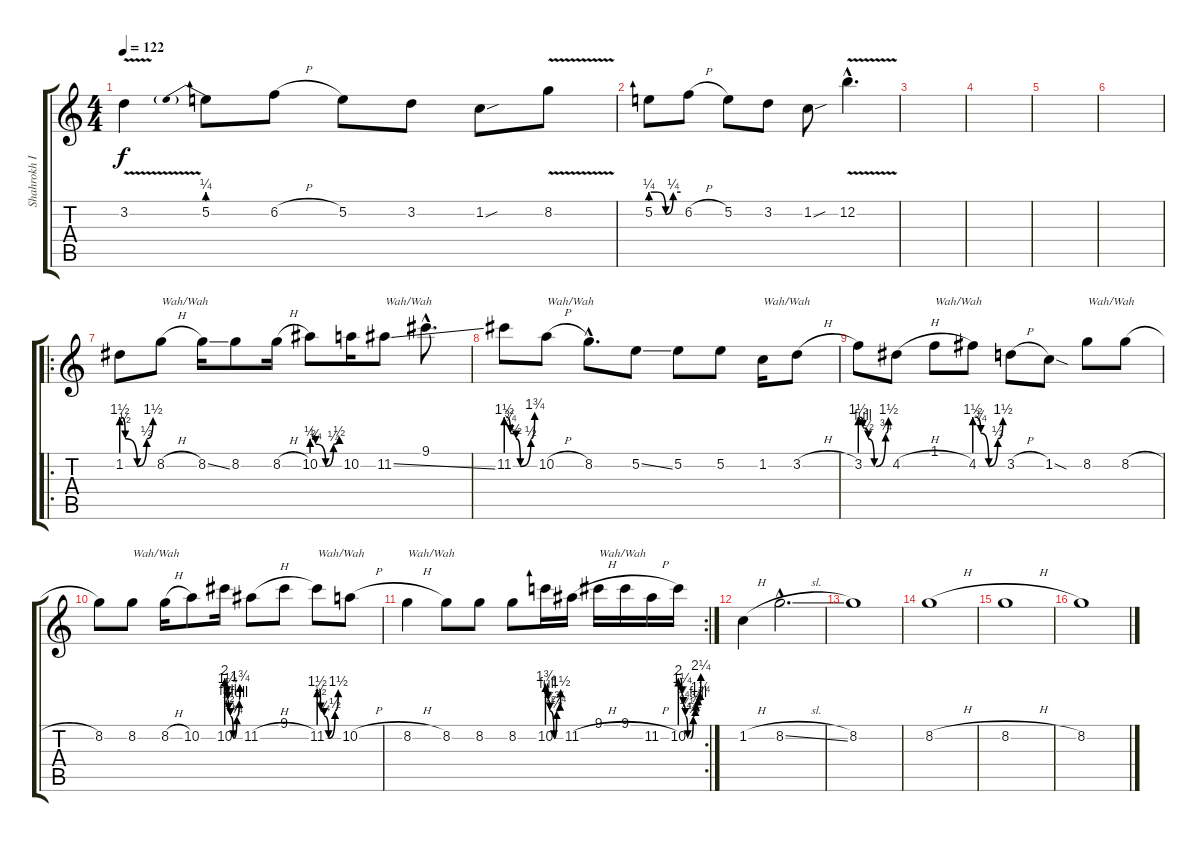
\track ("Shahrokh Izadkhah" "Shahrokh I") {instrument overdrivenguitar}
\staff {score tabs}
\tuning (E4 B3 G3 D3 A2 E2) {hide}
\ts (4 4)
\tempo 122
\clef g2
\ks c
3.2{v}.4{dy f} 5.2{be (prebend 0 1 60 1)}.8 6.2{h}.8 5.2.8 3.2.8 1.2{sou}.8 8.2{v}.8 |
5.2{be (custom 0 1 14 1 30 0 45 1 60 1)}.8 6.2{h}.8 5.2.8 3.2.8 1.2{sou}.8 12.2{v hac}.4{d} |
|
|
|
|
\ro
1.2{be (custom 0 6 7 2 30 0 48 2 60 6)}.8 8.2{h}.8{txt "Wah/Wah"} 8.2{ss}.16 8.2.8 8.2{h}.16 10.2{be (custom 0 2 8 1 30 0 47 1 60 2)}.8 10.2.16 11.2{ss}.8{txt "Wah/Wah"} 9.1{hac}.8{d} |
11.2{be (custom 0 6 9 3 21 2 30 0 52 2 60 7)}.8 10.2{h}.8{txt "Wah/Wah"} 8.2{hac}.8{d} 5.2{ss}.8 5.2.8 5.2.8 1.2.16{txt "Wah/Wah"} 3.2{h}.8 |
3.2{be (custom 0 6 6 4 17 2 30 0 34 0 54 3 60 6)}.8 4.2{h}.8 1.1.8{txt "Wah/Wah"} 4.2{be (custom 0 6 13 3 30 0 49 2 60 6)}.8 3.2{h}.8 1.2{sod}.8 8.2.8{txt "Wah/Wah"} 8.2{h}.8 |
8.2.8 8.2.8{txt "Wah/Wah"} 8.2{h}.16 10.2.8 10.2{be (custom 0 8 3 5 6 4 9 2 17 1 30 0 46 1 57 4 60 7)}.16 11.2{h}.8 9.1.8 11.2{be (custom 0 6 2 6 5 2 16 1 30 0 50 2 60 6)}.8{txt "Wah/Wah"} 10.2{h}.8 |
\rc 2
8.2{h}.4{txt "Wah/Wah"} 8.2.8 8.2.8 8.2.8 10.2{be (custom 0 7 3 4 11 2 30 0 42 2 57 3 60 6)}.16 11.2{h}.16 9.1.16{txt "Wah/Wah"} 9.1.16 11.2{h}.16 10.2{be (custom 0 8 5 5 9 3 15 1 22 0 30 0 38 1 44 2 46 3 52 4 56 4 58 5 60 9)}.16 |
1.2{h}.4 8.2{sl hac}.2{d} |
8.2.1 |
8.2{h}.1 |
8.2{h}.1 |
8.2{h}.1
